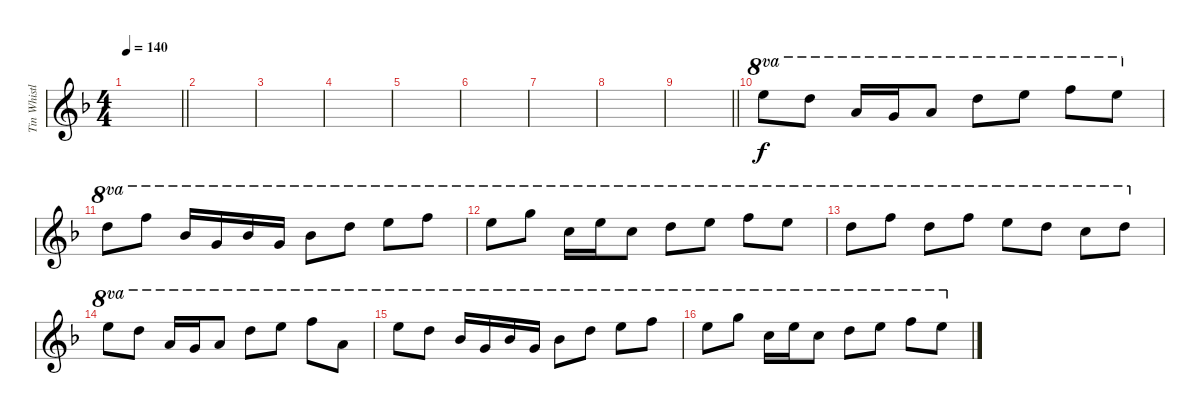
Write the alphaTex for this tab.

\track ("Tin Whistle" "Tin Whistl") {instrument piccolo}
\staff {score}
\tuning (E5 B4 G4 D4 A3 E3) {hide}
\ts (4 4)
\tempo 140
\clef g2
\barLineRight lightlight
\ks dminor
|
|
|
|
|
|
|
|
\barLineRight lightlight
|
12.1.8{ot 8va} 10.1.8{ot 8va} 10.2.16{ot 8va} 8.2.16{ot 8va} 10.2.8{ot 8va} 10.1.8{ot 8va} 12.1.8{ot 8va} 13.1.8{ot 8va} 12.1.8{ot 8va} |
10.1.8{ot 8va} 13.1.8{ot 8va} 6.1.16{ot 8va} 3.1.16{ot 8va} 6.1.16{ot 8va} 3.1.16{ot 8va} 6.1.8{ot 8va} 10.1.8{ot 8va} 12.1.8{ot 8va} 13.1.8{ot 8va} |
12.1.8{ot 8va} 15.1.8{ot 8va} 8.1.16{ot 8va} 12.1.16{ot 8va} 8.1.8{ot 8va} 10.1.8{ot 8va} 12.1.8{ot 8va} 13.1.8{ot 8va} 12.1.8{ot 8va} |
10.1.8{ot 8va} 13.1.8{ot 8va} 10.1.8{ot 8va} 13.1.8{ot 8va} 12.1.8{ot 8va} 10.1.8{ot 8va} 8.1.8{ot 8va} 10.1.8{ot 8va} |
12.1.8{ot 8va} 10.1.8{ot 8va} 5.1.16{ot 8va} 3.1.16{ot 8va} 5.1.8{ot 8va} 10.1.8{ot 8va} 12.1.8{ot 8va} 13.1.8{ot 8va} 5.1.8{ot 8va} |
12.1.8{ot 8va} 10.1.8{ot 8va} 6.1.16{ot 8va} 3.1.16{ot 8va} 6.1.16{ot 8va} 3.1.16{ot 8va} 6.1.8{ot 8va} 10.1.8{ot 8va} 12.1.8{ot 8va} 13.1.8{ot 8va} |
12.1.8{ot 8va} 15.1.8{ot 8va} 8.1.16{ot 8va} 12.1.16{ot 8va} 8.1.8{ot 8va} 10.1.8{ot 8va} 12.1.8{ot 8va} 13.1.8{ot 8va} 12.1.8{ot 8va}
